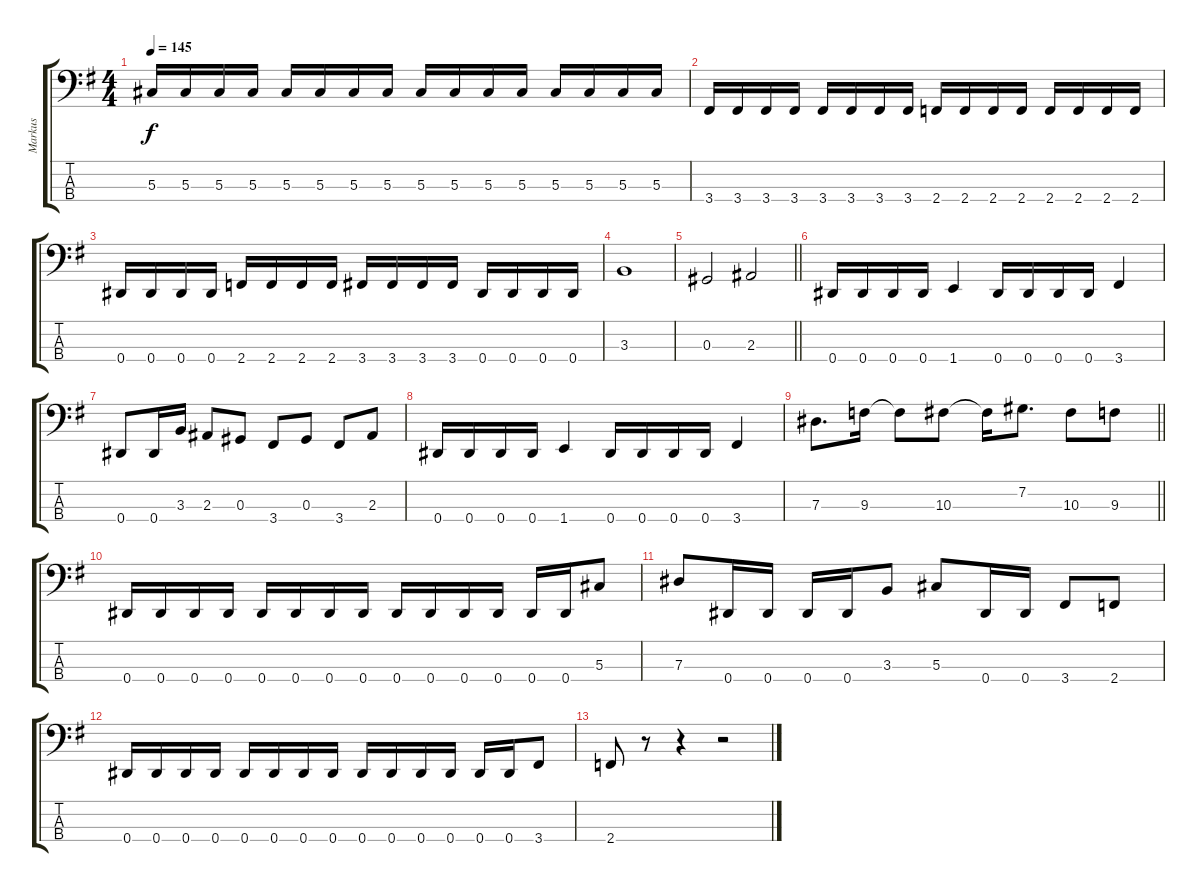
\track ("Markus" "Markus") {instrument electricbasspick}
\staff {score tabs}
\tuning (Gb2 Db2 Ab1 Eb1) {hide}
\ts (4 4)
\tempo 145
\clef f4
\ks eminor
5.3.16{dy f} 5.3.16 5.3.16 5.3.16 5.3.16 5.3.16 5.3.16 5.3.16 5.3.16 5.3.16 5.3.16 5.3.16 5.3.16 5.3.16 5.3.16 5.3.16 |
3.4.16 3.4.16 3.4.16 3.4.16 3.4.16 3.4.16 3.4.16 3.4.16 2.4.16 2.4.16 2.4.16 2.4.16 2.4.16 2.4.16 2.4.16 2.4.16 |
0.4.16 0.4.16 0.4.16 0.4.16 2.4.16 2.4.16 2.4.16 2.4.16 3.4.16 3.4.16 3.4.16 3.4.16 0.4.16 0.4.16 0.4.16 0.4.16 |
3.3.1 |
\barLineRight lightlight
0.3.2 2.3.2 |
0.4.16 0.4.16 0.4.16 0.4.16 1.4.4 0.4.16 0.4.16 0.4.16 0.4.16 3.4.4 |
0.4.8 0.4.16 3.3.16 2.3.8 0.3.8 3.4.8 0.3.8 3.4.8 2.3.8 |
0.4.16 0.4.16 0.4.16 0.4.16 1.4.4 0.4.16 0.4.16 0.4.16 0.4.16 3.4.4 |
\barLineRight lightlight
7.3.8{d} 9.3.16 9.3{t}.8 10.3.8 10.3{t}.16 7.2.8{d} 10.3.8 9.3.8 |
0.4.16 0.4.16 0.4.16 0.4.16 0.4.16 0.4.16 0.4.16 0.4.16 0.4.16 0.4.16 0.4.16 0.4.16 0.4.16 0.4.16 5.3.8 |
7.3.8 0.4.16 0.4.16 0.4.16 0.4.16 3.3.8 5.3.8 0.4.16 0.4.16 3.4.8 2.4.8 |
0.4.16 0.4.16 0.4.16 0.4.16 0.4.16 0.4.16 0.4.16 0.4.16 0.4.16 0.4.16 0.4.16 0.4.16 0.4.16 0.4.16 3.4.8 |
2.4.8 r.8 r.4 r.2
